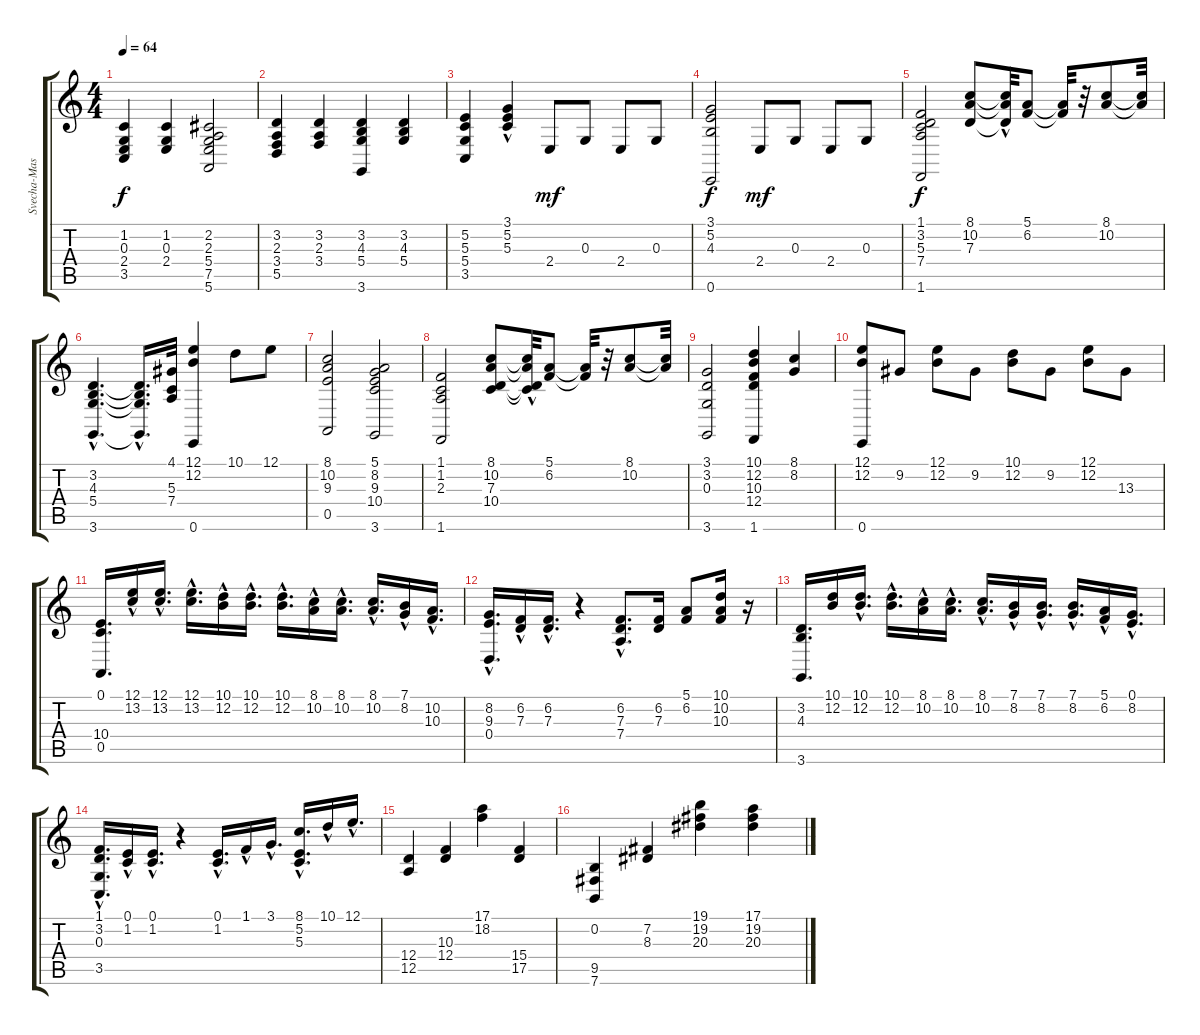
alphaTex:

\track ("Svecha-Mashina Vremeni" "Svecha-Mas") {instrument brightacousticpiano}
\staff {score tabs}
\tuning (E4 B3 G3 D3 A2 E2) {hide}
\ts (4 4)
\tempo 64
\clef g2
\ks c
(1.2 0.3 2.4 3.5).4{dy f} (1.2 0.3 2.4).4 (2.2 2.3 5.4 7.5 5.6).2 |
(3.2 2.3 3.4 5.5).4 (3.2 2.3 3.4).4 (3.2 4.3 5.4 3.6).4 (3.2 4.3 5.4).4 |
(5.2 5.3 5.4 3.5).4 (3.1{hac} 5.2{hac} 5.3{hac}).4 2.4.8{dy mf} 0.3.8 2.4.8 0.3.8 |
(3.1 5.2 4.3 0.6).2{dy f} 2.4.8{dy mf} 0.3.8 2.4.8 0.3.8 |
(1.1 3.2 5.3 7.4 1.6).2{dy f} (8.1 10.2 7.3).8 (8.1{t} 10.2{t} 7.3{hac t}).32 (5.1 6.2).8 (5.1{t} 6.2{t}).32 r.32 (8.1 10.2).8 (8.1{t} 10.2{t}).32 |
(3.2{hac} 4.3{hac} 5.4{hac} 3.6{hac}).4{d} (3.2{hac t} 4.3{t} 5.4{t} 3.6{t}).16{d} (4.1 5.3 7.4).32 (12.1 12.2 0.6).4 10.1.8 12.1.8 |
(8.1 10.2 9.3 0.5).2 (5.1 8.2 9.3 10.4 3.6).2 |
(1.1 1.2 2.3 1.6).2 (8.1 10.2 7.3 10.4).8 (8.1{t} 10.2{t} 7.3{hac t} 10.4{hac t}).32 (5.1 6.2).8 (5.1{t} 6.2{t}).32 r.32 (8.1 10.2).8 (8.1{t} 10.2{t}).32 |
(3.1 3.2 0.3 3.6).2 (10.1 12.2 10.3 12.4 1.6).4 (8.1 8.2).4 |
(12.1 12.2 0.6).8 9.2.8 (12.1 12.2).8 9.2.8 (10.1 12.2).8 9.2.8 (12.1 12.2).8 13.3.8 |
(0.1 10.4 0.5).16{d} (12.1{hac} 13.2{hac}).16 (12.1{hac} 13.2{hac}).16{d} (12.1{hac} 13.2{hac}).16{d} (10.1{hac} 12.2{hac}).16 (10.1{hac} 12.2{hac}).16{d} (10.1{hac} 12.2{hac}).16{d} (8.1{hac} 10.2{hac}).16 (8.1{hac} 10.2{hac}).16{d} (8.1{hac} 10.2{hac}).16{d} (7.1{hac} 8.2{hac}).16 (10.2{hac} 10.3{hac}).16{d} |
(8.2{hac} 9.3{hac} 0.4).16{d} (6.2{hac} 7.3{hac}).16 (6.2{hac} 7.3{hac}).16{d} r.4 (6.2{hac} 7.3{hac} 7.4).8{d} (6.2 7.3).16 (5.1 6.2).8 (10.1 10.2 10.3).16 r.16 |
(3.2 4.3 3.6).16{d} (10.1 12.2).16 (10.1{hac} 12.2{hac}).16{d} (10.1{hac} 12.2{hac}).16{d} (8.1{hac} 10.2{hac}).16 (8.1{hac} 10.2{hac}).16{d} (8.1{hac} 10.2{hac}).16{d} (7.1{hac} 8.2{hac}).16 (7.1{hac} 8.2{hac}).16{d} (7.1{hac} 8.2{hac}).16{d} (5.1{hac} 6.2{hac}).16 (0.1{hac} 8.2{hac}).16{d} |
(1.1{hac} 3.2{hac} 0.3 3.5).16{d} (0.1{hac} 1.2{hac}).16 (0.1{hac} 1.2{hac}).16{d} r.4 (0.1{hac} 1.2).16{d} 1.1{hac}.16 3.1{hac}.16{d} (8.1{hac} 5.2 5.3).16{d} 10.1{hac}.16 12.1{hac}.16{d} |
(12.4 12.5).4 (10.3 12.4).4 (17.1 18.2).4 (15.4 17.5).4 |
(0.2 9.5 7.6).4 (7.2 8.3).4 (19.1 19.2 20.3).4 (17.1 19.2 20.3).4
